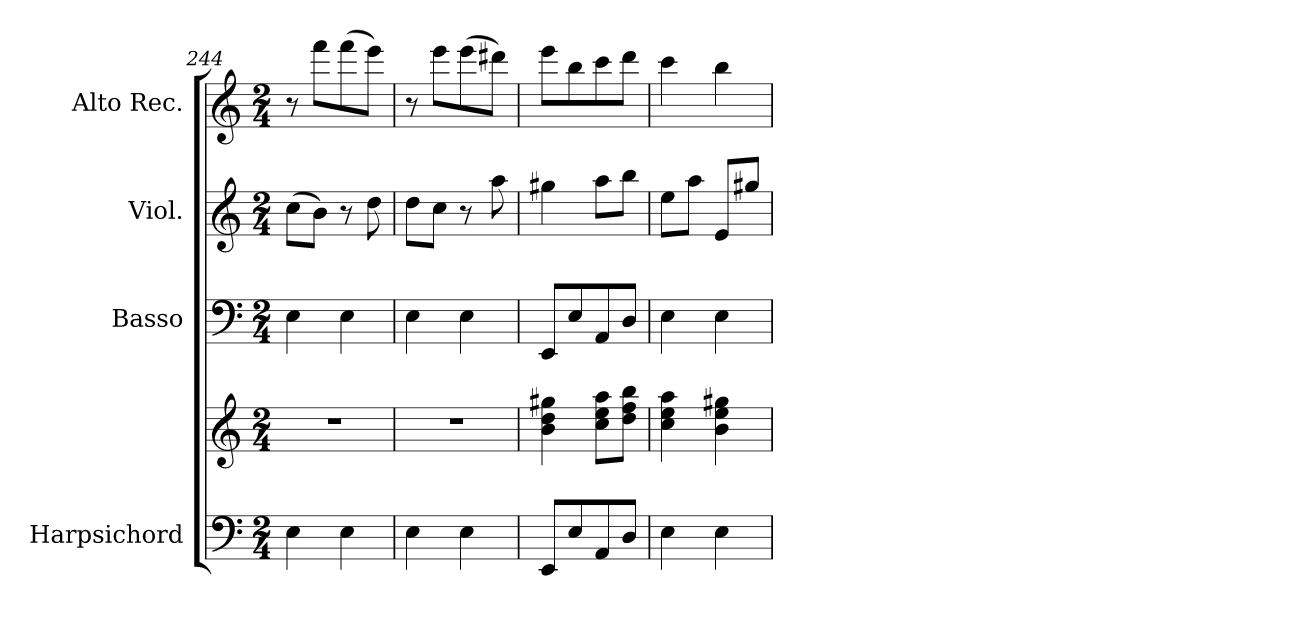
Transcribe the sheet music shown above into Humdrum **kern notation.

**kern	**kern	**kern	**kern	**kern
*part4	*part4	*part3	*part2	*part1
*staff5	*staff4	*staff3	*staff2	*staff1
*I"Harpsichord	*	*I"Basso	*I"Viol.	*I"Alto Rec.
*I'Hch.	*	*I'Bass.	*	*I'A.
*clefF4	*clefG2	*clefF4	*clefG2	*clefG2
*k[]	*k[]	*k[]	*k[]	*k[]
*M2/4	*M2/4	*M2/4	*M2/4	*M2/4
=244	=244	=244	=244	=244
4E\	2r	4E\	(>8cc\L	8r
.	.	.	8b\J)	8fff\L
4E\	.	4E\	8r	(>8fff\
.	.	.	8dd\	8eee\J)
=245	=245	=245	=245	=245
4E\	2r	4E\	8dd\L	8r
.	.	.	8cc\J	8eee\L
4E\	.	4E\	8r	(>8eee\
.	.	.	8aa\	8ddd#X\J)
=246	=246	=246	=246	=246
8EE/L	4b\ 4dd\ 4gg#X\	8EE/L	4gg#X\	8eee\L
8E/	.	8E/	.	8bb\
8AA/	8cc\ 8ee\ 8aa\L	8AA/	8aa\L	8ccc\
8D/J	8dd\ 8ff\ 8bb\J	8D/J	8bb\J	8ddd\J
=247	=247	=247	=247	=247
4E\	4cc\ 4ee\ 4aa\	4E\	8ee\L	4ccc\
.	.	.	8aa\J	.
4E\	4b\ 4ee\ 4gg#X\	4E\	8e/L	4bb\
.	.	.	8gg#X/J	.
=	=	=	=	=
*-	*-	*-	*-	*-
